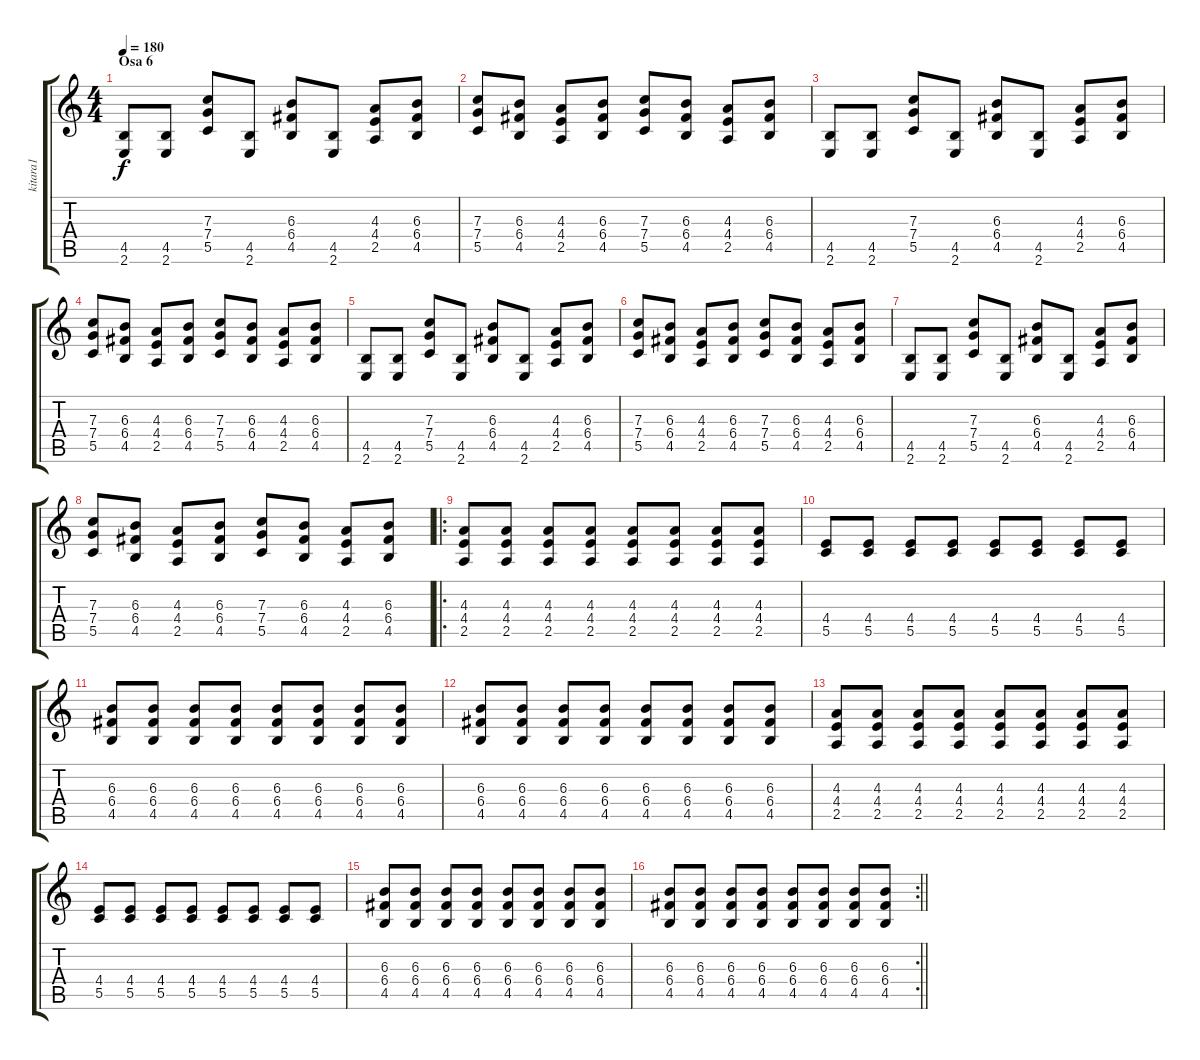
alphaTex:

\track ("kitara1" "kitara1") {instrument distortionguitar}
\staff {score tabs}
\tuning (D4 A3 F3 C3 G2 D2) {hide}
\ts (4 4)
\section ("" "Osa 6")
\tempo 180
\clef g2
\ks c
(4.5 2.6).8{dy f} (4.5 2.6).8 (7.3 7.4 5.5).8 (4.5 2.6).8 (6.3 6.4 4.5).8 (4.5 2.6).8 (4.3 4.4 2.5).8 (6.3 6.4 4.5).8 |
(7.3 7.4 5.5).8 (6.3 6.4 4.5).8 (4.3 4.4 2.5).8 (6.3 6.4 4.5).8 (7.3 7.4 5.5).8 (6.3 6.4 4.5).8 (4.3 4.4 2.5).8 (6.3 6.4 4.5).8 |
(4.5 2.6).8 (4.5 2.6).8 (7.3 7.4 5.5).8 (4.5 2.6).8 (6.3 6.4 4.5).8 (4.5 2.6).8 (4.3 4.4 2.5).8 (6.3 6.4 4.5).8 |
(7.3 7.4 5.5).8 (6.3 6.4 4.5).8 (4.3 4.4 2.5).8 (6.3 6.4 4.5).8 (7.3 7.4 5.5).8 (6.3 6.4 4.5).8 (4.3 4.4 2.5).8 (6.3 6.4 4.5).8 |
(4.5 2.6).8 (4.5 2.6).8 (7.3 7.4 5.5).8 (4.5 2.6).8 (6.3 6.4 4.5).8 (4.5 2.6).8 (4.3 4.4 2.5).8 (6.3 6.4 4.5).8 |
(7.3 7.4 5.5).8 (6.3 6.4 4.5).8 (4.3 4.4 2.5).8 (6.3 6.4 4.5).8 (7.3 7.4 5.5).8 (6.3 6.4 4.5).8 (4.3 4.4 2.5).8 (6.3 6.4 4.5).8 |
(4.5 2.6).8 (4.5 2.6).8 (7.3 7.4 5.5).8 (4.5 2.6).8 (6.3 6.4 4.5).8 (4.5 2.6).8 (4.3 4.4 2.5).8 (6.3 6.4 4.5).8 |
(7.3 7.4 5.5).8 (6.3 6.4 4.5).8 (4.3 4.4 2.5).8 (6.3 6.4 4.5).8 (7.3 7.4 5.5).8 (6.3 6.4 4.5).8 (4.3 4.4 2.5).8 (6.3 6.4 4.5).8 |
\ro
(4.3 4.4 2.5).8 (4.3 4.4 2.5).8 (4.3 4.4 2.5).8 (4.3 4.4 2.5).8 (4.3 4.4 2.5).8 (4.3 4.4 2.5).8 (4.3 4.4 2.5).8 (4.3 4.4 2.5).8 |
(4.4 5.5).8 (4.4 5.5).8 (4.4 5.5).8 (4.4 5.5).8 (4.4 5.5).8 (4.4 5.5).8 (4.4 5.5).8 (4.4 5.5).8 |
(6.3 6.4 4.5).8 (6.3 6.4 4.5).8 (6.3 6.4 4.5).8 (6.3 6.4 4.5).8 (6.3 6.4 4.5).8 (6.3 6.4 4.5).8 (6.3 6.4 4.5).8 (6.3 6.4 4.5).8 |
(6.3 6.4 4.5).8 (6.3 6.4 4.5).8 (6.3 6.4 4.5).8 (6.3 6.4 4.5).8 (6.3 6.4 4.5).8 (6.3 6.4 4.5).8 (6.3 6.4 4.5).8 (6.3 6.4 4.5).8 |
(4.3 4.4 2.5).8 (4.3 4.4 2.5).8 (4.3 4.4 2.5).8 (4.3 4.4 2.5).8 (4.3 4.4 2.5).8 (4.3 4.4 2.5).8 (4.3 4.4 2.5).8 (4.3 4.4 2.5).8 |
(4.4 5.5).8 (4.4 5.5).8 (4.4 5.5).8 (4.4 5.5).8 (4.4 5.5).8 (4.4 5.5).8 (4.4 5.5).8 (4.4 5.5).8 |
(6.3 6.4 4.5).8 (6.3 6.4 4.5).8 (6.3 6.4 4.5).8 (6.3 6.4 4.5).8 (6.3 6.4 4.5).8 (6.3 6.4 4.5).8 (6.3 6.4 4.5).8 (6.3 6.4 4.5).8 |
\rc 2
\barLineRight lightlight
(6.3 6.4 4.5).8 (6.3 6.4 4.5).8 (6.3 6.4 4.5).8 (6.3 6.4 4.5).8 (6.3 6.4 4.5).8 (6.3 6.4 4.5).8 (6.3 6.4 4.5).8 (6.3 6.4 4.5).8
